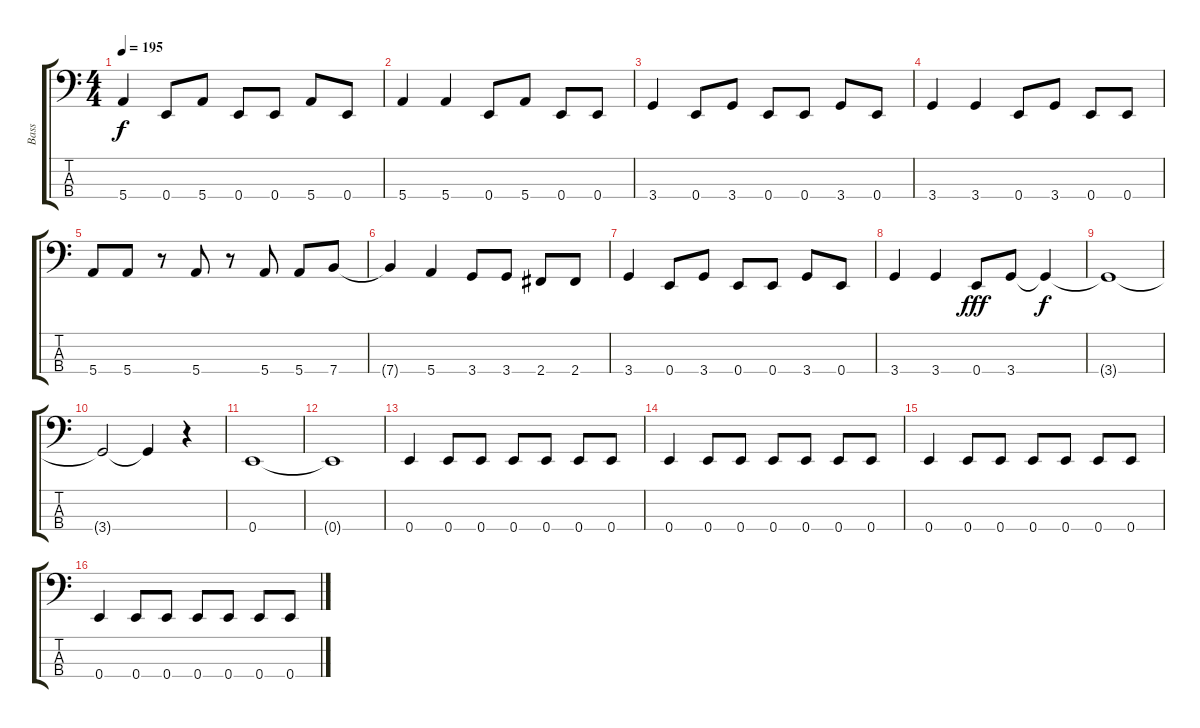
\track ("Bass" "Bass") {instrument electricbassfinger}
\staff {score tabs}
\tuning (G2 D2 A1 E1) {hide}
\ts (4 4)
\tempo 195
\clef f4
\ks c
5.4.4{dy f} 0.4.8 5.4.8 0.4.8 0.4.8 5.4.8 0.4.8 |
5.4.4 5.4.4 0.4.8 5.4.8 0.4.8 0.4.8 |
3.4.4 0.4.8 3.4.8 0.4.8 0.4.8 3.4.8 0.4.8 |
3.4.4 3.4.4 0.4.8 3.4.8 0.4.8 0.4.8 |
5.4.8 5.4.8 r.8 5.4.8 r.8 5.4.8 5.4.8 7.4.8 |
7.4{t}.4 5.4.4 3.4.8 3.4.8 2.4.8 2.4.8 |
3.4.4 0.4.8 3.4.8 0.4.8 0.4.8 3.4.8 0.4.8 |
3.4.4 3.4.4 0.4.8{dy fff} 3.4.8 3.4{t}.4{dy f} |
3.4{t}.1 |
3.4{t}.2 3.4{t}.4 r.4 |
0.4.1 |
0.4{t}.1 |
0.4.4 0.4.8 0.4.8 0.4.8 0.4.8 0.4.8 0.4.8 |
0.4.4 0.4.8 0.4.8 0.4.8 0.4.8 0.4.8 0.4.8 |
0.4.4 0.4.8 0.4.8 0.4.8 0.4.8 0.4.8 0.4.8 |
0.4.4 0.4.8 0.4.8 0.4.8 0.4.8 0.4.8 0.4.8
